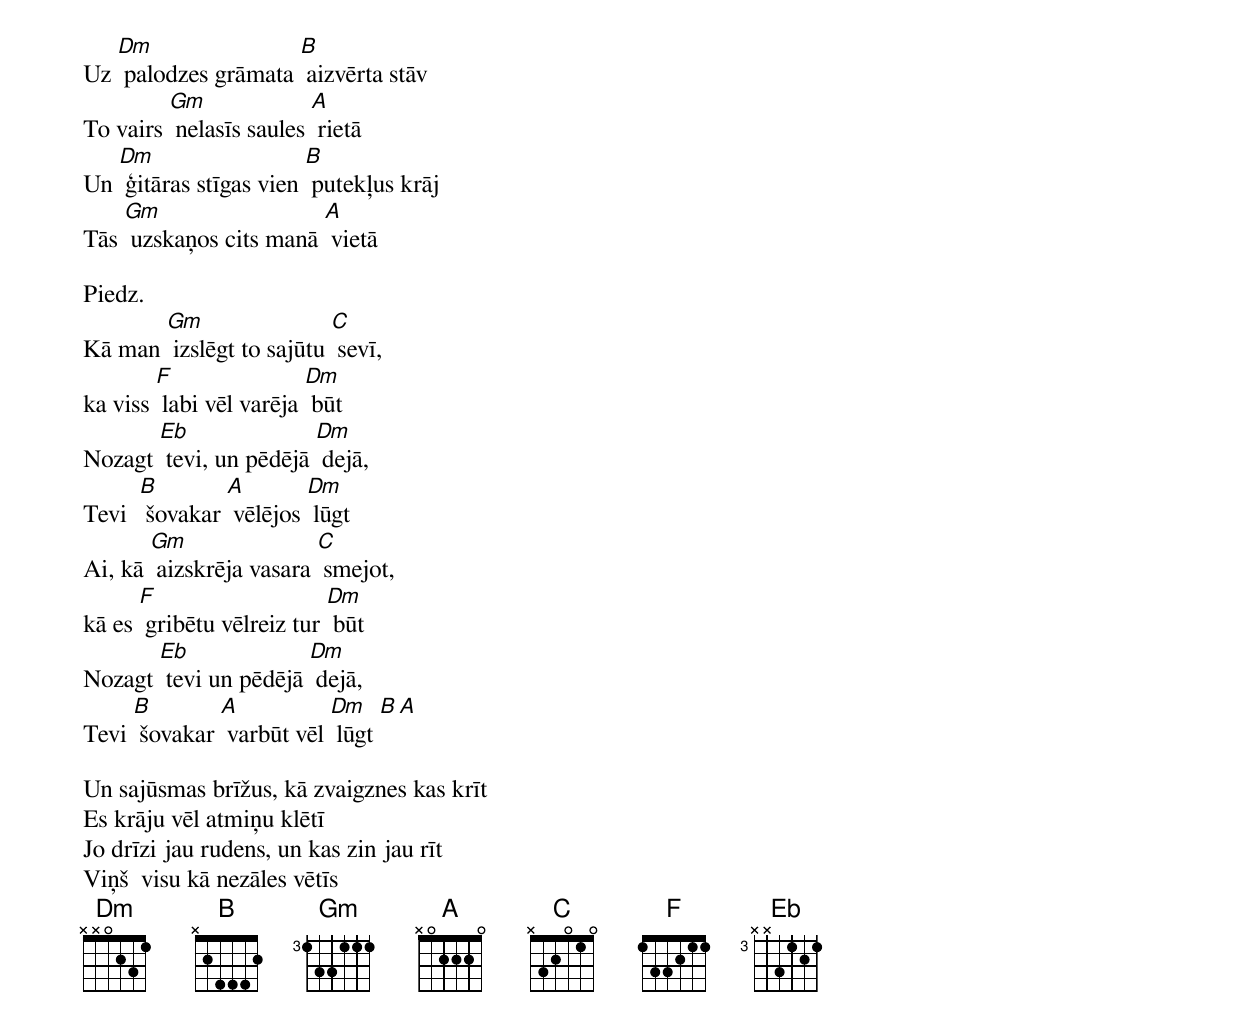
Uz [Dm] palodzes grāmata [B] aizvērta stāv
To vairs [Gm] nelasīs saules [A] rietā
Un [Dm] ģitāras stīgas vien [B] putekļus krāj
Tās [Gm] uzskaņos cits manā [A] vietā

Piedz.
Kā man [Gm] izslēgt to sajūtu [C] sevī,
ka viss [F] labi vēl varēja [Dm] būt
Nozagt [Eb] tevi, un pēdējā [Dm] dejā,
Tevi  [B] šovakar [A] vēlējos [Dm] lūgt
Ai, kā [Gm] aizskrēja vasara [C] smejot,
kā es [F] gribētu vēlreiz tur [Dm] būt
Nozagt [Eb] tevi un pēdējā [Dm] dejā,
Tevi [B] šovakar [A] varbūt vēl [Dm] lūgt [B][A]

Un sajūsmas brīžus, kā zvaigznes kas krīt
Es krāju vēl atmiņu klētī
Jo drīzi jau rudens, un kas zin jau rīt
Viņš  visu kā nezāles vētīs
